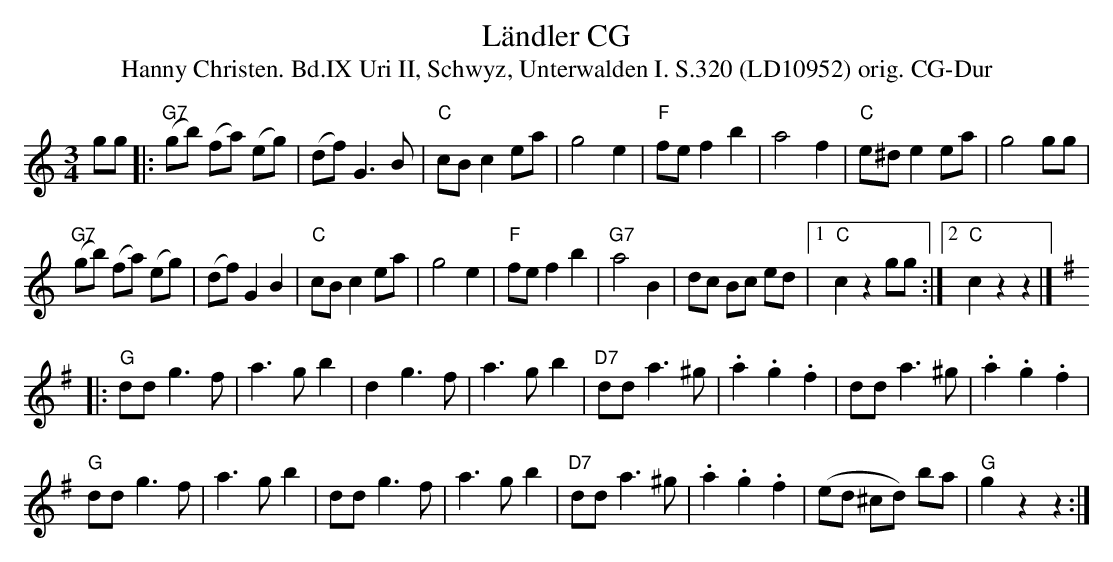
X:1
T: Ländler CG
T:Hanny Christen. Bd.IX Uri II, Schwyz, Unterwalden I. S.320 (LD10952) orig. CG-Dur
M:3/4
L:1/8
K:C %%MIDI gchordon
gg |: "G7"(gb) (fa) (eg) | (df) G3 B | "C"cB c2 ea | g4 e2 | "F"fe f2 b2 | a4 f2 | "C"e^d e2 ea | g4 gg |
"G7"(gb) (fa) (eg) | (df) G2B2 | "C"cB c2 ea | g4 e2 | "F"fe f2 b2 | "G7"a4 B2 | dc Bc ed |1 "C"c2 z2 gg :|2 "C"c2 z2z2 |]
[K:G] |: "G"dd g3 f | a3 g b2 | d2 g3 f | a3 g b2 | "D7"dd a3 ^g | .a2 .g2 .f2 | dd a3 ^g | .a2 .g2. f2 |
"G"dd g3 f | a3 g b2 | dd g3 f | a3g b2 | "D7"dd a3 ^g | .a2 .g2 .f2 | (ed ^cd) ba | "G"g2 z2z2 :|
